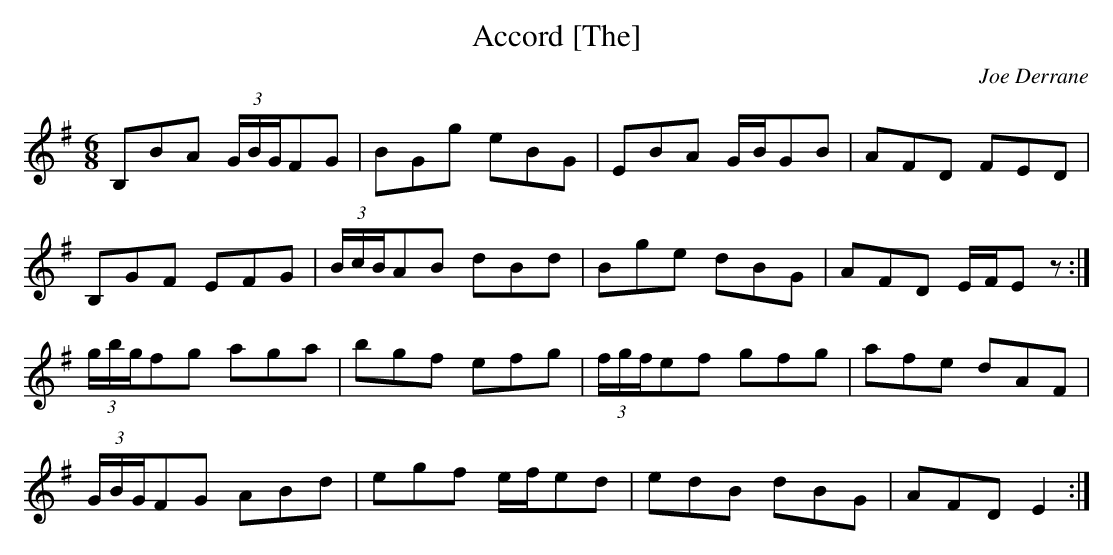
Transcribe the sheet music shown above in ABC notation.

X:1
T: Accord [The]
C: Joe Derrane
L: 1/8
M: 6/8
K: G
B,BA (3G/B/G/FG|BGg eBG|EBA G/B/GB|AFD FED|
B,GF EFG|(3B/c/B/AB dBd|Bge dBG|AFD E/F/E z :|
(3g/b/g/fg aga|bgf efg|(3f/g/f/ef gfg|afe dAF|
(3G/B/G/FG ABd|egf e/f/ed|edB dBG|AFD E2 :|
